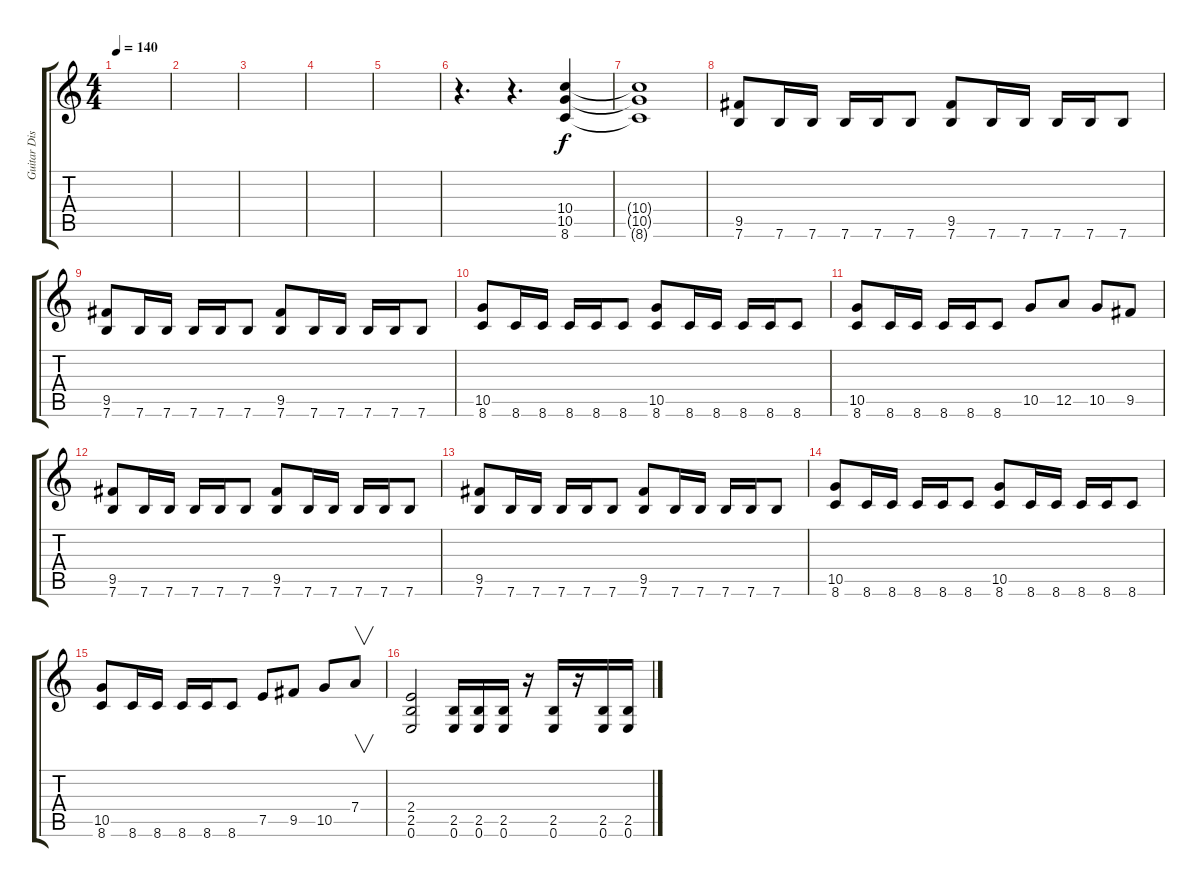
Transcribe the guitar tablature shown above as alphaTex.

\track ("Guitar Distortion" "Guitar Dis") {instrument distortionguitar}
\staff {score tabs}
\tuning (E4 B3 G3 D3 A2 E2) {hide}
\ts (4 4)
\tempo 140
\clef g2
\ks c
|
|
|
|
|
r.4{d} r.4{d} (10.4 10.5 8.6).4 |
(10.4{t} 10.5{t} 8.6{t}).1 |
(9.5 7.6).8 7.6.16 7.6.16 7.6.16 7.6.16 7.6.8 (9.5 7.6).8 7.6.16 7.6.16 7.6.16 7.6.16 7.6.8 |
(9.5 7.6).8 7.6.16 7.6.16 7.6.16 7.6.16 7.6.8 (9.5 7.6).8 7.6.16 7.6.16 7.6.16 7.6.16 7.6.8 |
(10.5 8.6).8 8.6.16 8.6.16 8.6.16 8.6.16 8.6.8 (10.5 8.6).8 8.6.16 8.6.16 8.6.16 8.6.16 8.6.8 |
(10.5 8.6).8 8.6.16 8.6.16 8.6.16 8.6.16 8.6.8 10.5.8 12.5.8 10.5.8 9.5.8 |
(9.5 7.6).8 7.6.16 7.6.16 7.6.16 7.6.16 7.6.8 (9.5 7.6).8 7.6.16 7.6.16 7.6.16 7.6.16 7.6.8 |
(9.5 7.6).8 7.6.16 7.6.16 7.6.16 7.6.16 7.6.8 (9.5 7.6).8 7.6.16 7.6.16 7.6.16 7.6.16 7.6.8 |
(10.5 8.6).8 8.6.16 8.6.16 8.6.16 8.6.16 8.6.8 (10.5 8.6).8 8.6.16 8.6.16 8.6.16 8.6.16 8.6.8 |
(10.5 8.6).8 8.6.16 8.6.16 8.6.16 8.6.16 8.6.8 7.5.8 9.5.8 10.5.8 7.4.8{v} |
(2.4 2.5 0.6).2 (2.5 0.6).16 (2.5 0.6).16 (2.5 0.6).16 r.16 (2.5 0.6).16 r.16 (2.5 0.6).16 (2.5 0.6).16
